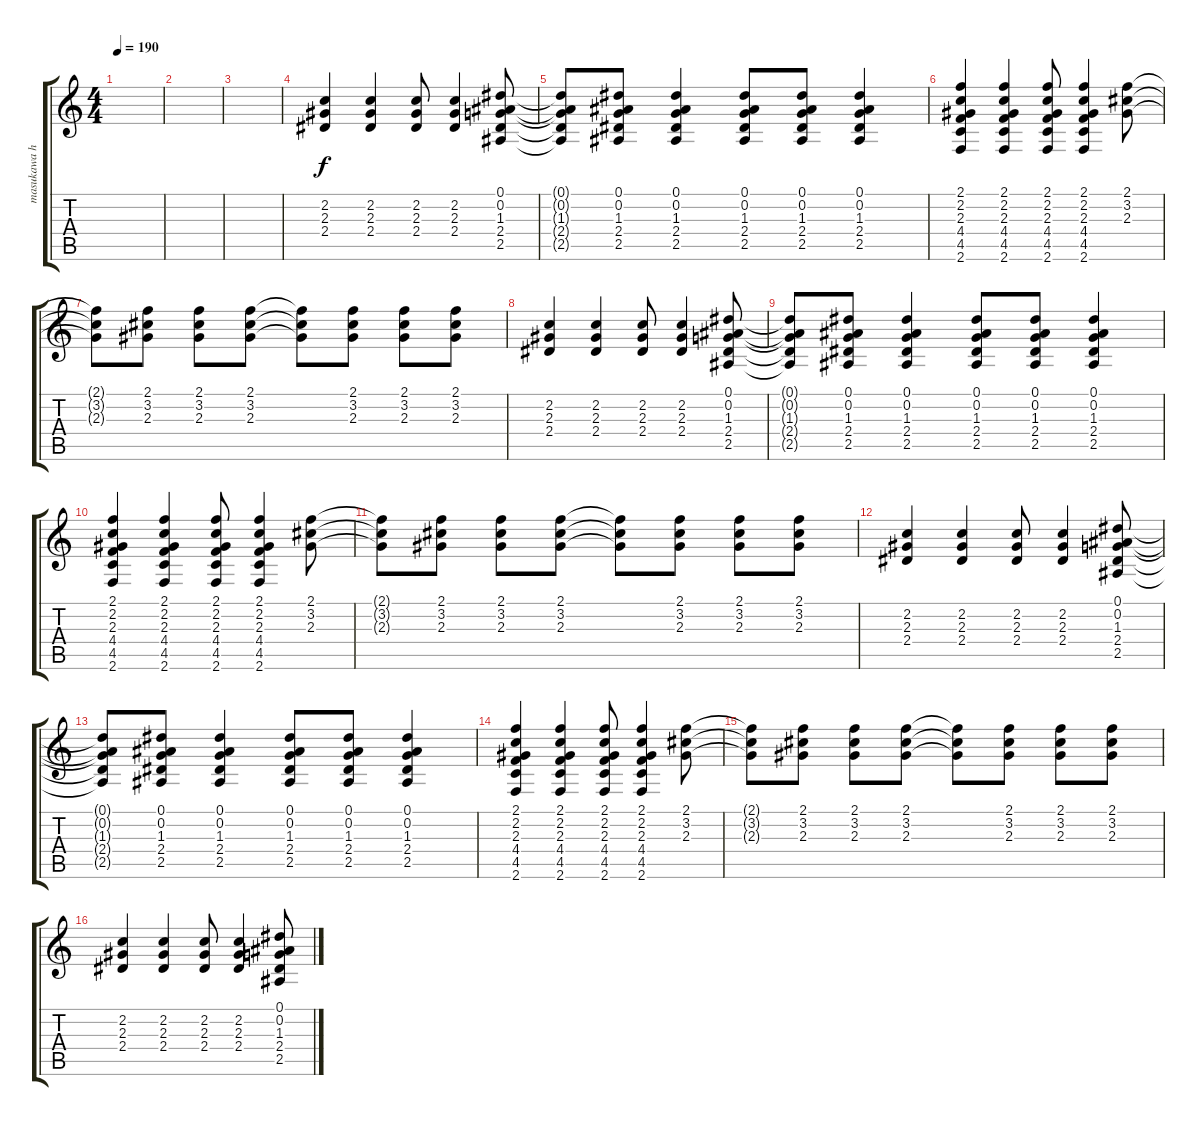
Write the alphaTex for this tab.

\track ("masukawa hiroaki" "masukawa h") {instrument distortionguitar}
\staff {score tabs}
\tuning (Eb4 Bb3 Gb3 Db3 Ab2 Eb2) {hide}
\ts (4 4)
\tempo 190
\clef g2
\ks c
|
|
|
(2.2 2.3 2.4).4 (2.2 2.3 2.4).4 (2.2 2.3 2.4).8 (2.2 2.3 2.4).4 (0.1 0.2 1.3 2.4 2.5).8 |
(0.1{t} 0.2{t} 1.3{t} 2.4{t} 2.5{t}).8 (0.1 0.2 1.3 2.4 2.5).8 (0.1 0.2 1.3 2.4 2.5).4 (0.1 0.2 1.3 2.4 2.5).8 (0.1 0.2 1.3 2.4 2.5).8 (0.1 0.2 1.3 2.4 2.5).4 |
(2.1 2.2 2.3 4.4 4.5 2.6).4 (2.1 2.2 2.3 4.4 4.5 2.6).4 (2.1 2.2 2.3 4.4 4.5 2.6).8 (2.1 2.2 2.3 4.4 4.5 2.6).4 (2.1 3.2 2.3).8 |
(2.1{t} 3.2{t} 2.3{t}).8 (2.1 3.2 2.3).8 (2.1 3.2 2.3).8 (2.1 3.2 2.3).8 (2.1{t} 3.2{t} 2.3{t}).8 (2.1 3.2 2.3).8 (2.1 3.2 2.3).8 (2.1 3.2 2.3).8 |
(2.2 2.3 2.4).4 (2.2 2.3 2.4).4 (2.2 2.3 2.4).8 (2.2 2.3 2.4).4 (0.1 0.2 1.3 2.4 2.5).8 |
(0.1{t} 0.2{t} 1.3{t} 2.4{t} 2.5{t}).8 (0.1 0.2 1.3 2.4 2.5).8 (0.1 0.2 1.3 2.4 2.5).4 (0.1 0.2 1.3 2.4 2.5).8 (0.1 0.2 1.3 2.4 2.5).8 (0.1 0.2 1.3 2.4 2.5).4 |
(2.1 2.2 2.3 4.4 4.5 2.6).4 (2.1 2.2 2.3 4.4 4.5 2.6).4 (2.1 2.2 2.3 4.4 4.5 2.6).8 (2.1 2.2 2.3 4.4 4.5 2.6).4 (2.1 3.2 2.3).8 |
(2.1{t} 3.2{t} 2.3{t}).8 (2.1 3.2 2.3).8 (2.1 3.2 2.3).8 (2.1 3.2 2.3).8 (2.1{t} 3.2{t} 2.3{t}).8 (2.1 3.2 2.3).8 (2.1 3.2 2.3).8 (2.1 3.2 2.3).8 |
(2.2 2.3 2.4).4 (2.2 2.3 2.4).4 (2.2 2.3 2.4).8 (2.2 2.3 2.4).4 (0.1 0.2 1.3 2.4 2.5).8 |
(0.1{t} 0.2{t} 1.3{t} 2.4{t} 2.5{t}).8 (0.1 0.2 1.3 2.4 2.5).8 (0.1 0.2 1.3 2.4 2.5).4 (0.1 0.2 1.3 2.4 2.5).8 (0.1 0.2 1.3 2.4 2.5).8 (0.1 0.2 1.3 2.4 2.5).4 |
(2.1 2.2 2.3 4.4 4.5 2.6).4 (2.1 2.2 2.3 4.4 4.5 2.6).4 (2.1 2.2 2.3 4.4 4.5 2.6).8 (2.1 2.2 2.3 4.4 4.5 2.6).4 (2.1 3.2 2.3).8 |
(2.1{t} 3.2{t} 2.3{t}).8 (2.1 3.2 2.3).8 (2.1 3.2 2.3).8 (2.1 3.2 2.3).8 (2.1{t} 3.2{t} 2.3{t}).8 (2.1 3.2 2.3).8 (2.1 3.2 2.3).8 (2.1 3.2 2.3).8 |
(2.2 2.3 2.4).4 (2.2 2.3 2.4).4 (2.2 2.3 2.4).8 (2.2 2.3 2.4).4 (0.1 0.2 1.3 2.4 2.5).8
